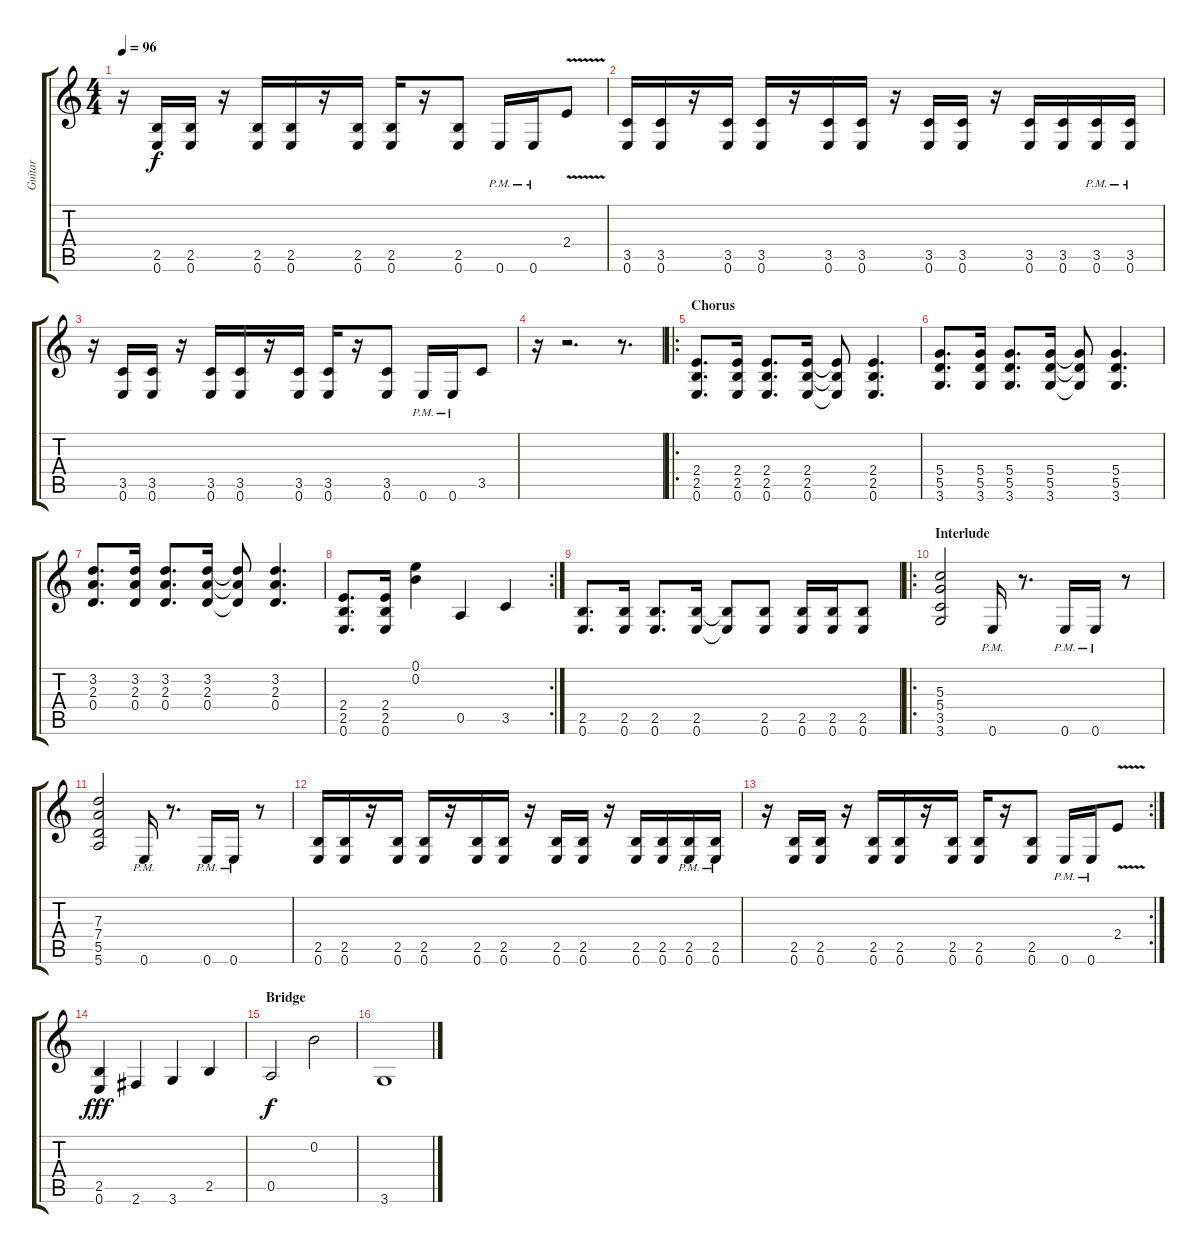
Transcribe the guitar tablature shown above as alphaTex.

\track ("Guitar" "Guitar") {instrument overdrivenguitar}
\staff {score tabs}
\tuning (E4 B3 G3 D3 A2 E2) {hide}
\ts (4 4)
\tempo 96
\clef g2
\ks c
r.16{dy f} (2.5 0.6).16 (2.5 0.6).16 r.16 (2.5 0.6).16 (2.5 0.6).16 r.16 (2.5 0.6).16 (2.5 0.6).16 r.16 (2.5 0.6).8 0.6{pm}.16 0.6{pm}.16 2.4{v}.8 |
(3.5 0.6).16 (3.5 0.6).16 r.16 (3.5 0.6).16 (3.5 0.6).16 r.16 (3.5 0.6).16 (3.5 0.6).16 r.16 (3.5 0.6).16 (3.5 0.6).16 r.16 (3.5 0.6).16 (3.5 0.6).16 (3.5{pm} 0.6{pm}).16 (3.5{pm} 0.6{pm}).16 |
r.16 (3.5 0.6).16 (3.5 0.6).16 r.16 (3.5 0.6).16 (3.5 0.6).16 r.16 (3.5 0.6).16 (3.5 0.6).16 r.16 (3.5 0.6).8 0.6{pm}.16 0.6{pm}.16 3.5.8 |
r.16 r.2{d} r.8{d} |
\ro
\section ("" "Chorus")
(2.4 2.5 0.6).8{d} (2.4 2.5 0.6).16 (2.4 2.5 0.6).8{d} (2.4 2.5 0.6).16 (2.4{t} 2.5{t} 0.6{t}).8 (2.4 2.5 0.6).4{d} |
(5.4 5.5 3.6).8{d} (5.4 5.5 3.6).16 (5.4 5.5 3.6).8{d} (5.4 5.5 3.6).16 (5.4{t} 5.5{t} 3.6{t}).8 (5.4 5.5 3.6).4{d} |
(3.2 2.3 0.4).8{d} (3.2 2.3 0.4).16 (3.2 2.3 0.4).8{d} (3.2 2.3 0.4).16 (3.2{t} 2.3{t} 0.4{t}).8 (3.2 2.3 0.4).4{d} |
\rc 2
(2.4 2.5 0.6).8{d} (2.4 2.5 0.6).16 (0.1 0.2).4 0.5.4 3.5.4 |
(2.5 0.6).8{d} (2.5 0.6).16 (2.5 0.6).8{d} (2.5 0.6).16 (2.5{t} 0.6{t}).8 (2.5 0.6).8 (2.5 0.6).16 (2.5 0.6).16 (2.5 0.6).8 |
\ro
\section ("" "Interlude")
(5.3 5.4 3.5 3.6).2 0.6{pm}.16 r.8{d} 0.6{pm}.16 0.6{pm}.16 r.8 |
(7.3 7.4 5.5 5.6).2 0.6{pm}.16 r.8{d} 0.6{pm}.16 0.6{pm}.16 r.8 |
(2.5 0.6).16 (2.5 0.6).16 r.16 (2.5 0.6).16 (2.5 0.6).16 r.16 (2.5 0.6).16 (2.5 0.6).16 r.16 (2.5 0.6).16 (2.5 0.6).16 r.16 (2.5 0.6).16 (2.5 0.6).16 (2.5{pm} 0.6{pm}).16 (2.5{pm} 0.6{pm}).16 |
\rc 2
r.16 (2.5 0.6).16 (2.5 0.6).16 r.16 (2.5 0.6).16 (2.5 0.6).16 r.16 (2.5 0.6).16 (2.5 0.6).16 r.16 (2.5 0.6).8 0.6{pm}.16 0.6{pm}.16 2.4{v}.8 |
(2.5 0.6).4{dy fff} 2.6.4 3.6.4 2.5.4 |
\section ("" "Bridge")
0.5.2{dy f} 0.2.2 |
3.6.1
